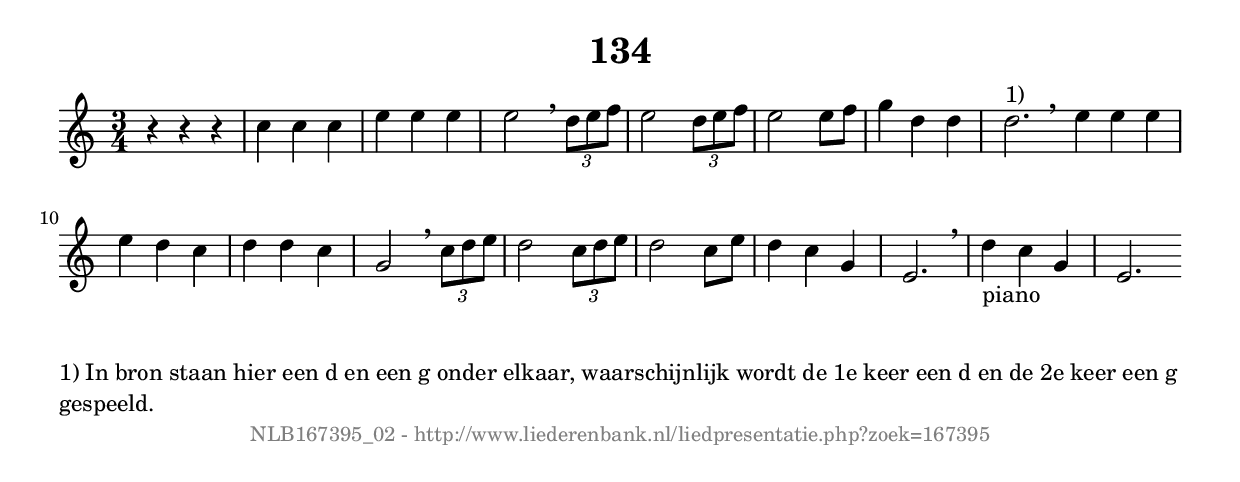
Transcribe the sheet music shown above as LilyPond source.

%
% produced by wce2krn 1.64 (7 June 2014)
%
\version"2.16"
#(append! paper-alist '(("long" . (cons (* 210 mm) (* 2000 mm)))))
#(set-default-paper-size "long")
sb = {\breathe}
mBreak = {\breathe }
bBreak = {\breathe }
x = {\once\override NoteHead #'style = #'cross }
gl=\glissando
itime={\override Staff.TimeSignature #'stencil = ##f }
ficta = {\once\set suggestAccidentals = ##t}
fine = {\once\override Score.RehearsalMark #'self-alignment-X = #1 \mark \markup {\italic{Fine}}}
dc = {\once\override Score.RehearsalMark #'self-alignment-X = #1 \mark \markup {\italic{D.C.}}}
dcf = {\once\override Score.RehearsalMark #'self-alignment-X = #1 \mark \markup {\italic{D.C. al Fine}}}
dcc = {\once\override Score.RehearsalMark #'self-alignment-X = #1 \mark \markup {\italic{D.C. al Coda}}}
ds = {\once\override Score.RehearsalMark #'self-alignment-X = #1 \mark \markup {\italic{D.S.}}}
dsf = {\once\override Score.RehearsalMark #'self-alignment-X = #1 \mark \markup {\italic{D.S. al Fine}}}
dsc = {\once\override Score.RehearsalMark #'self-alignment-X = #1 \mark \markup {\italic{D.S. al Coda}}}
pv = {\set Score.repeatCommands = #'((volta "1"))}
sv = {\set Score.repeatCommands = #'((volta "2"))}
tv = {\set Score.repeatCommands = #'((volta "3"))}
qv = {\set Score.repeatCommands = #'((volta "4"))}
xv = {\set Score.repeatCommands = #'((volta #f))}
\header{ tagline = ""
title = "134"
}
\score {{
\key c \major
\relative g'
{
\set melismaBusyProperties = #'()
\time 3/4
\tempo 4=120
\override Score.MetronomeMark #'transparent = ##t
\override Score.RehearsalMark #'break-visibility = #(vector #t #t #f)
r4 r r c c c e e e e2 \sb \times 2/3 {d8 e f} e2 \times 2/3 {d8 e f} e2 e8 f g4 d d d2.^"1)" \bar ":|:" \bBreak
e4 e e e d c d d c g2 \sb \times 2/3 {c8 d e} d2 \times 2/3 {c8 d e} d2 c8 e d4 c g e2. \sb d'4_"piano" c4 g e2. \bar ":|"
 }}
 \midi { }
 \layout {
            indent = 0.0\cm
}
}
\markup { \wordwrap-string #" 
1) In bron staan hier een d en een g onder elkaar, waarschijnlijk wordt de 1e keer een d en de 2e keer een g gespeeld.
"}
\markup { \vspace #0 } \markup { \with-color #grey \fill-line { \center-column { \smaller "NLB167395_02 - http://www.liederenbank.nl/liedpresentatie.php?zoek=167395" } } }
